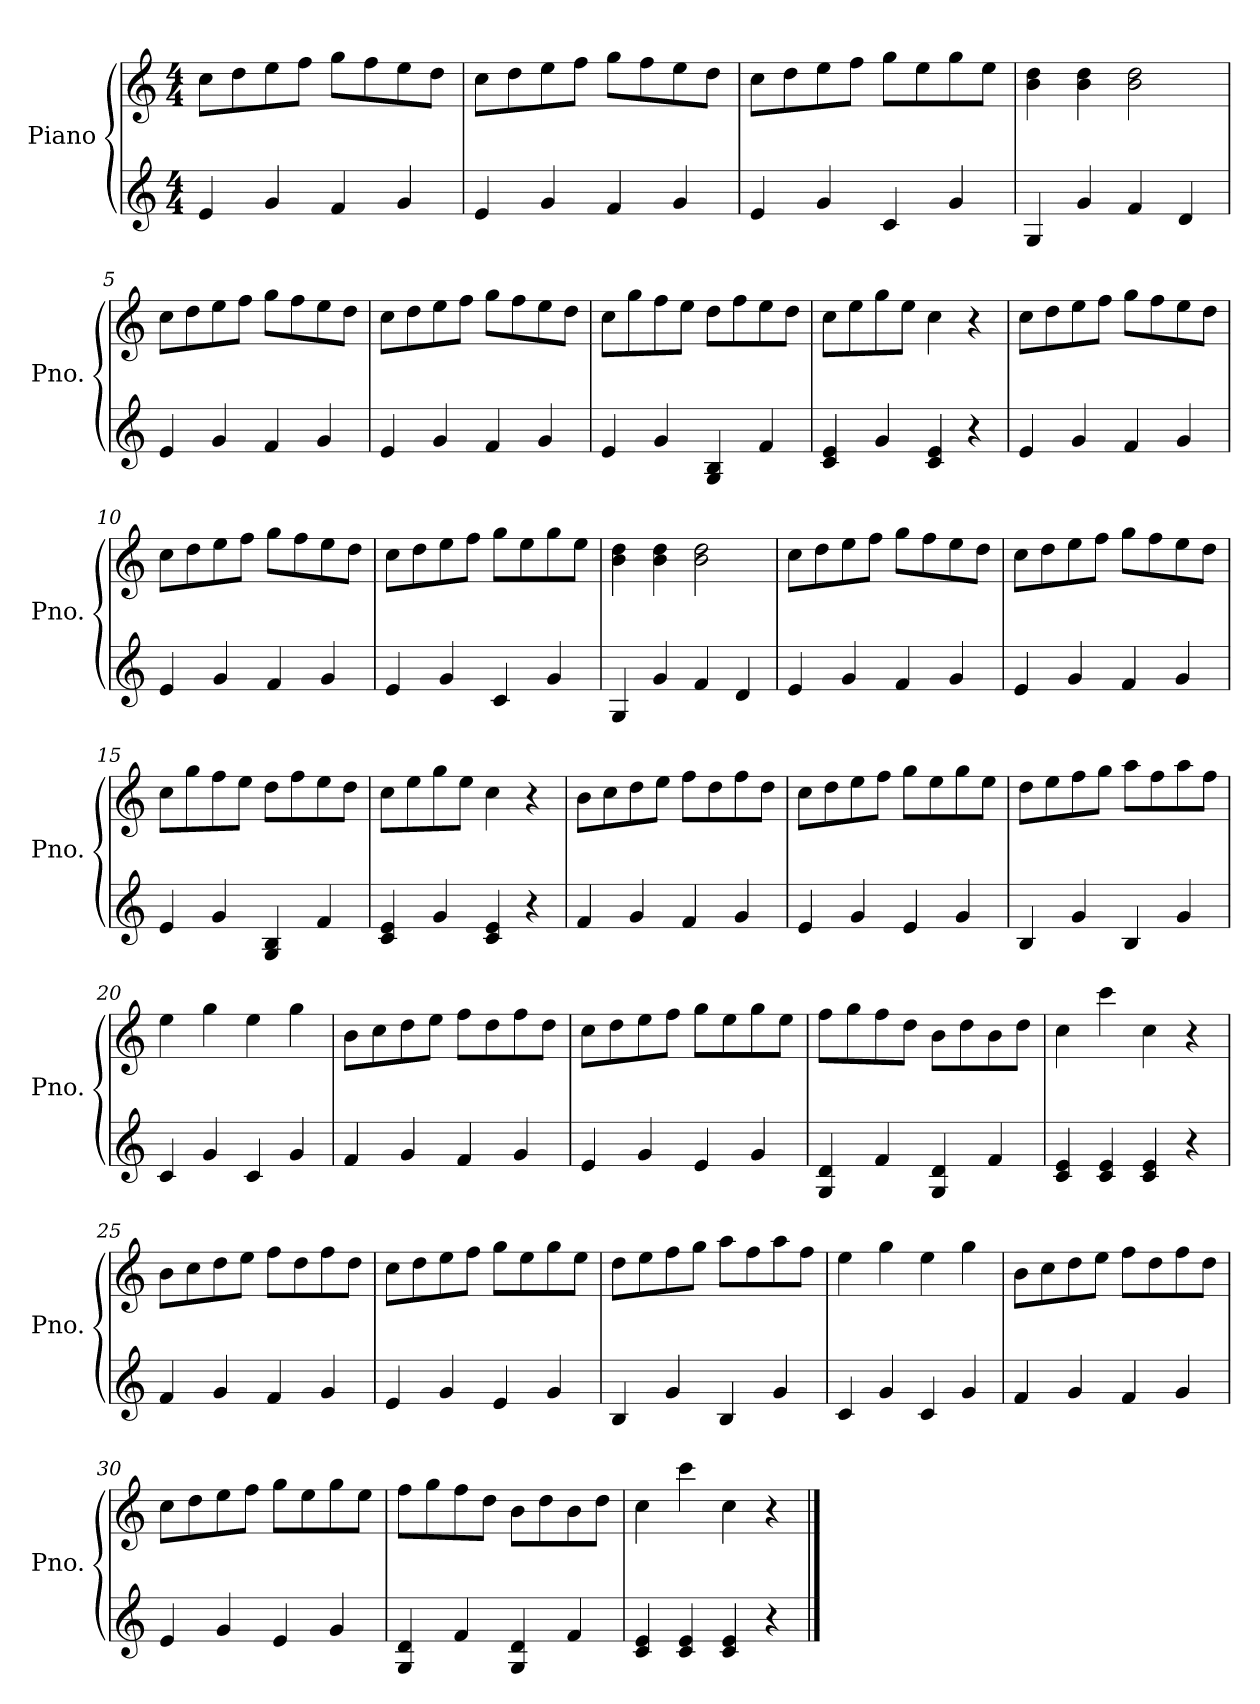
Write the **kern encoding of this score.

**kern	**kern
*part1	*part1
*staff2	*staff1
*I"Piano	*
*I'Pno.	*
*clefG2	*clefG2
*k[]	*k[]
*M4/4	*M4/4
=1	=1
4e/	8cc\L
.	8dd\
4g/	8ee\
.	8ff\J
4f/	8gg\L
.	8ff\
4g/	8ee\
.	8dd\J
=2	=2
4e/	8cc\L
.	8dd\
4g/	8ee\
.	8ff\J
4f/	8gg\L
.	8ff\
4g/	8ee\
.	8dd\J
=3	=3
4e/	8cc\L
.	8dd\
4g/	8ee\
.	8ff\J
4c/	8gg\L
.	8ee\
4g/	8gg\
.	8ee\J
=4	=4
4G/	4b\ 4dd\
4g/	4b\ 4dd\
4f/	2b\ 2dd\
4d/	.
=5	=5
4e/	8cc\L
.	8dd\
4g/	8ee\
.	8ff\J
4f/	8gg\L
.	8ff\
4g/	8ee\
.	8dd\J
=6	=6
4e/	8cc\L
.	8dd\
4g/	8ee\
.	8ff\J
4f/	8gg\L
.	8ff\
4g/	8ee\
.	8dd\J
!!LO:LB:g=z
=7	=7
4e/	8cc\L
.	8gg\
4g/	8ff\
.	8ee\J
4G/ 4B/	8dd\L
.	8ff\
4f/	8ee\
.	8dd\J
=8	=8
4c/ 4e/	8cc\L
.	8ee\
4g/	8gg\
.	8ee\J
4c/ 4e/	4cc\
4r	4r
=9	=9
4e/	8cc\L
.	8dd\
4g/	8ee\
.	8ff\J
4f/	8gg\L
.	8ff\
4g/	8ee\
.	8dd\J
=10	=10
4e/	8cc\L
.	8dd\
4g/	8ee\
.	8ff\J
4f/	8gg\L
.	8ff\
4g/	8ee\
.	8dd\J
=11	=11
4e/	8cc\L
.	8dd\
4g/	8ee\
.	8ff\J
4c/	8gg\L
.	8ee\
4g/	8gg\
.	8ee\J
=12	=12
4G/	4b\ 4dd\
4g/	4b\ 4dd\
4f/	2b\ 2dd\
4d/	.
!!LO:LB:g=z
=13	=13
4e/	8cc\L
.	8dd\
4g/	8ee\
.	8ff\J
4f/	8gg\L
.	8ff\
4g/	8ee\
.	8dd\J
=14	=14
4e/	8cc\L
.	8dd\
4g/	8ee\
.	8ff\J
4f/	8gg\L
.	8ff\
4g/	8ee\
.	8dd\J
=15	=15
4e/	8cc\L
.	8gg\
4g/	8ff\
.	8ee\J
4G/ 4B/	8dd\L
.	8ff\
4f/	8ee\
.	8dd\J
=16	=16
4c/ 4e/	8cc\L
.	8ee\
4g/	8gg\
.	8ee\J
4c/ 4e/	4cc\
4r	4r
=17	=17
4f/	8b\L
.	8cc\
4g/	8dd\
.	8ee\J
4f/	8ff\L
.	8dd\
4g/	8ff\
.	8dd\J
=18	=18
4e/	8cc\L
.	8dd\
4g/	8ee\
.	8ff\J
4e/	8gg\L
.	8ee\
4g/	8gg\
.	8ee\J
!!LO:LB:g=z
=19	=19
4B/	8dd\L
.	8ee\
4g/	8ff\
.	8gg\J
4B/	8aa\L
.	8ff\
4g/	8aa\
.	8ff\J
=20	=20
4c/	4ee\
4g/	4gg\
4c/	4ee\
4g/	4gg\
=21	=21
4f/	8b\L
.	8cc\
4g/	8dd\
.	8ee\J
4f/	8ff\L
.	8dd\
4g/	8ff\
.	8dd\J
=22	=22
4e/	8cc\L
.	8dd\
4g/	8ee\
.	8ff\J
4e/	8gg\L
.	8ee\
4g/	8gg\
.	8ee\J
=23	=23
4G/ 4d/	8ff\L
.	8gg\
4f/	8ff\
.	8dd\J
4G/ 4d/	8b\L
.	8dd\
4f/	8b\
.	8dd\J
=24	=24
4c/ 4e/	4cc\
4c/ 4e/	4ccc\
4c/ 4e/	4cc\
4r	4r
!!LO:LB:g=z
=25	=25
4f/	8b\L
.	8cc\
4g/	8dd\
.	8ee\J
4f/	8ff\L
.	8dd\
4g/	8ff\
.	8dd\J
=26	=26
4e/	8cc\L
.	8dd\
4g/	8ee\
.	8ff\J
4e/	8gg\L
.	8ee\
4g/	8gg\
.	8ee\J
=27	=27
4B/	8dd\L
.	8ee\
4g/	8ff\
.	8gg\J
4B/	8aa\L
.	8ff\
4g/	8aa\
.	8ff\J
=28	=28
4c/	4ee\
4g/	4gg\
4c/	4ee\
4g/	4gg\
=29	=29
4f/	8b\L
.	8cc\
4g/	8dd\
.	8ee\J
4f/	8ff\L
.	8dd\
4g/	8ff\
.	8dd\J
=30	=30
4e/	8cc\L
.	8dd\
4g/	8ee\
.	8ff\J
4e/	8gg\L
.	8ee\
4g/	8gg\
.	8ee\J
!!LO:PB:g=z
=31	=31
4G/ 4d/	8ff\L
.	8gg\
4f/	8ff\
.	8dd\J
4G/ 4d/	8b\L
.	8dd\
4f/	8b\
.	8dd\J
=32	=32
4c/ 4e/	4cc\
4c/ 4e/	4ccc\
4c/ 4e/	4cc\
4r	4r
==	==
*-	*-
